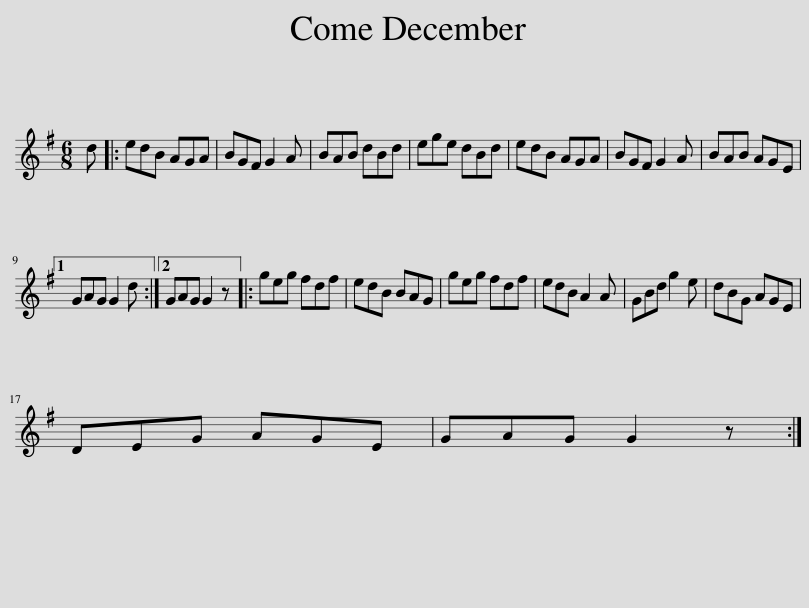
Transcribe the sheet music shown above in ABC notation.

X:1
L:1/8
M:6/8
I:linebreak $
K:G
V:1 treble
V:1
 d |: edB AGA | BGF G2 A | BAB dBd | ege dBd | %5
 edB AGA | BGF G2 A | BAB AGE |1$ GAG G2 d :|2 GAG G2 z |: %10
 geg fdf | edB BAG | geg fdf | edB A2 A | GBd g2 e | %15
 dBG AGE |$ DEG AGE | GAG G2 z :| %18
